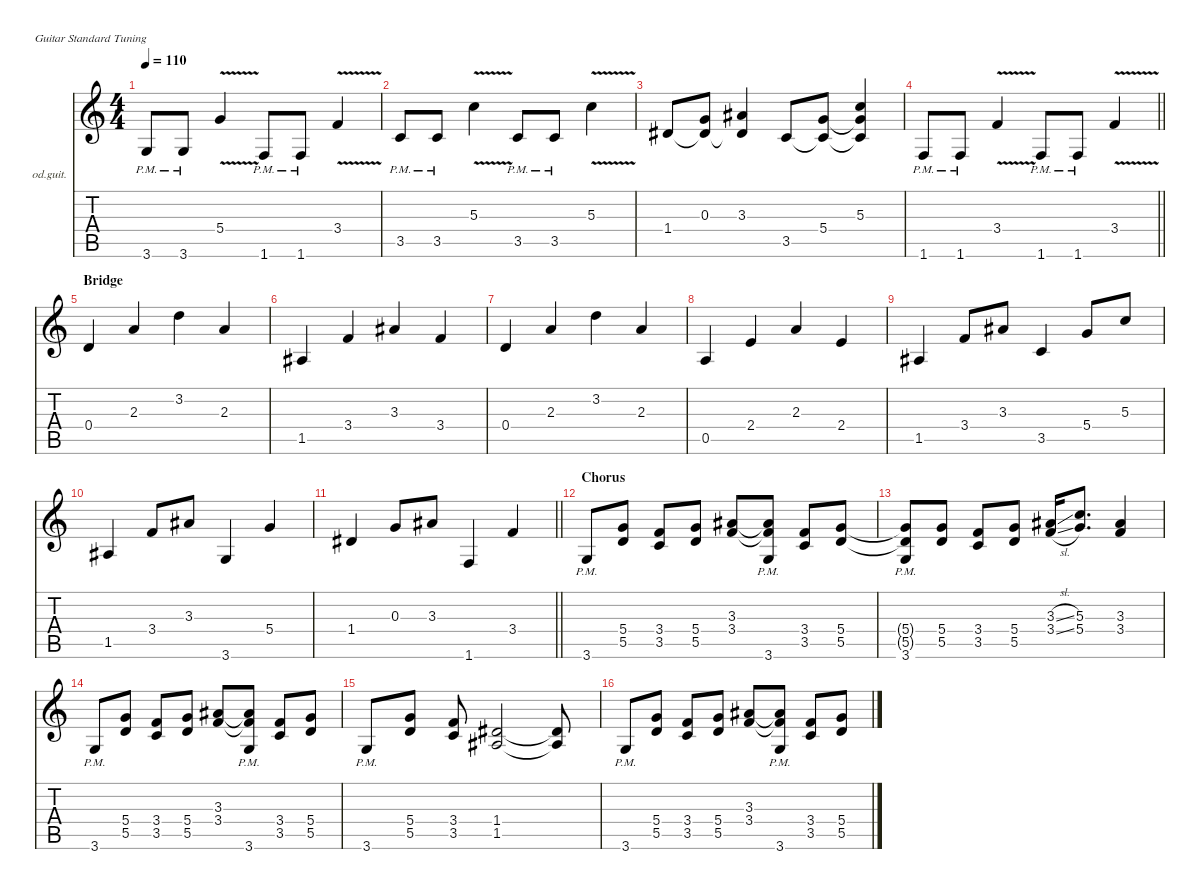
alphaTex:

\defaultSystemsLayout 4
\hideDynamics
\bracketExtendMode nobrackets
\firstSystemTrackNameOrientation horizontal
\otherSystemsTrackNameOrientation horizontal
\track ("Gitar 2" "od.guit.") {solo instrument overdrivenguitar}
\staff {score tabs}
\tuning (E4 B3 G3 D3 A2 E2)
\ts (4 4)
\tempo 110
\clef g2
\ks c
3.6{pm}.8{dy f beam Up} 3.6{pm}.8{beam Up} 5.4{v}.4{beam Up} 1.6{pm}.8{beam Up} 1.6{pm}.8{beam Up} 3.4{v}.4{beam Up} |
3.5{pm}.8{beam Up} 3.5{pm}.8{beam Up} 5.3{v}.4{beam Down} 3.5{pm}.8{beam Up} 3.5{pm}.8{beam Up} 5.3{v}.4{beam Down} |
1.4{acc #}.8{beam Up} (0.3 1.4{t acc #}).8{beam Up} (3.3{acc #} 1.4{t acc #}).4{beam Up} 3.5.8{beam Up} (5.4 3.5{t}).8{beam Up} (5.3 5.4{t} 3.5{t}).4{beam Up} |
\barLineRight lightlight
1.6{pm}.8{beam Up} 1.6{pm}.8{beam Up} 3.4{v}.4{beam Up} 1.6{pm}.8{beam Up} 1.6{pm}.8{beam Up} 3.4{v}.4{beam Up} |
\section ("" "Bridge")
0.4.4{beam Up} 2.3.4{beam Up} 3.2.4{beam Down} 2.3.4{beam Up} |
1.5{acc #}.4{beam Up} 3.4.4{beam Up} 3.3{acc #}.4{beam Up} 3.4.4{beam Up} |
0.4.4{beam Up} 2.3.4{beam Up} 3.2.4{beam Down} 2.3.4{beam Up} |
0.5.4{beam Up} 2.4.4{beam Up} 2.3.4{beam Up} 2.4.4{beam Up} |
1.5{acc #}.4{beam Up} 3.4.8{beam Up} 3.3{acc #}.8{beam Up} 3.5.4{beam Up} 5.4.8{beam Up} 5.3.8{beam Up} |
1.5{acc #}.4{beam Up} 3.4.8{beam Up} 3.3{acc #}.8{beam Up} 3.6.4{beam Up} 5.4.4{beam Up} |
\barLineRight lightlight
1.4{acc #}.4{beam Up} 0.3.8{beam Up} 3.3{acc #}.8{beam Up} 1.6.4{beam Up} 3.4.4{beam Up} |
\section ("" "Chorus")
3.6{pm}.8{beam Up} (5.4 5.5).8{beam Up} (3.4 3.5).8{beam Up} (5.4 5.5).8{beam Up} (3.3{acc #} 3.4).8{beam Up} (3.6{pm} 3.3{t acc #} 3.4{t}).8{beam Up} (3.4 3.5).8{beam Up} (5.4 5.5).8{beam Up} |
(3.6{pm} 5.4{t} 5.5{t}).8{beam Up} (5.4 5.5).8{beam Up} (3.4 3.5).8{beam Up} (5.4 5.5).8{beam Up} (3.3{sl acc #} 3.4{sl}).16{beam Up} (5.3 5.4).8{d beam Up} (3.3{acc #} 3.4).4{beam Up} |
3.6{pm}.8{beam Up} (5.4 5.5).8{beam Up} (3.4 3.5).8{beam Up} (5.4 5.5).8{beam Up} (3.3{acc #} 3.4).8{beam Up} (3.6{pm} 3.4{t} 3.3{t acc #}).8{beam Up} (3.4 3.5).8{beam Up} (5.4 5.5).8{beam Up} |
3.6{pm}.8{beam Up} (5.4 5.5).8{beam Up} (3.4 3.5).8{beam Up} (1.4{acc #} 1.5{acc #}).2{beam Up} (1.4{t acc #} 1.5{t acc #}).8{beam Up} |
3.6{pm}.8{beam Up} (5.4 5.5).8{beam Up} (3.4 3.5).8{beam Up} (5.4 5.5).8{beam Up} (3.3{acc #} 3.4).8{beam Up} (3.6{pm} 3.3{t acc #} 3.4{t}).8{beam Up} (3.4 3.5).8{beam Up} (5.4 5.5).8{beam Up}
